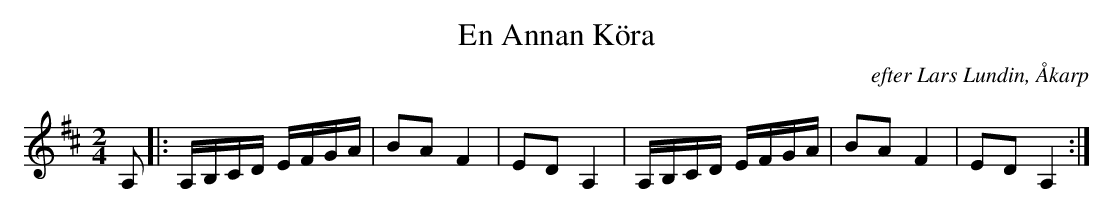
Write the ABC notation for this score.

X:1
T:En Annan Köra
O:efter Lars Lundin, Åkarp
M:2/4
L:1/8
K:D
A, |: A,/B,/C/D/ E/F/G/A/ | BA F2 | ED A,2 | A,/B,/C/D/ E/F/G/A/ | BA F2 | ED A,2 :|
